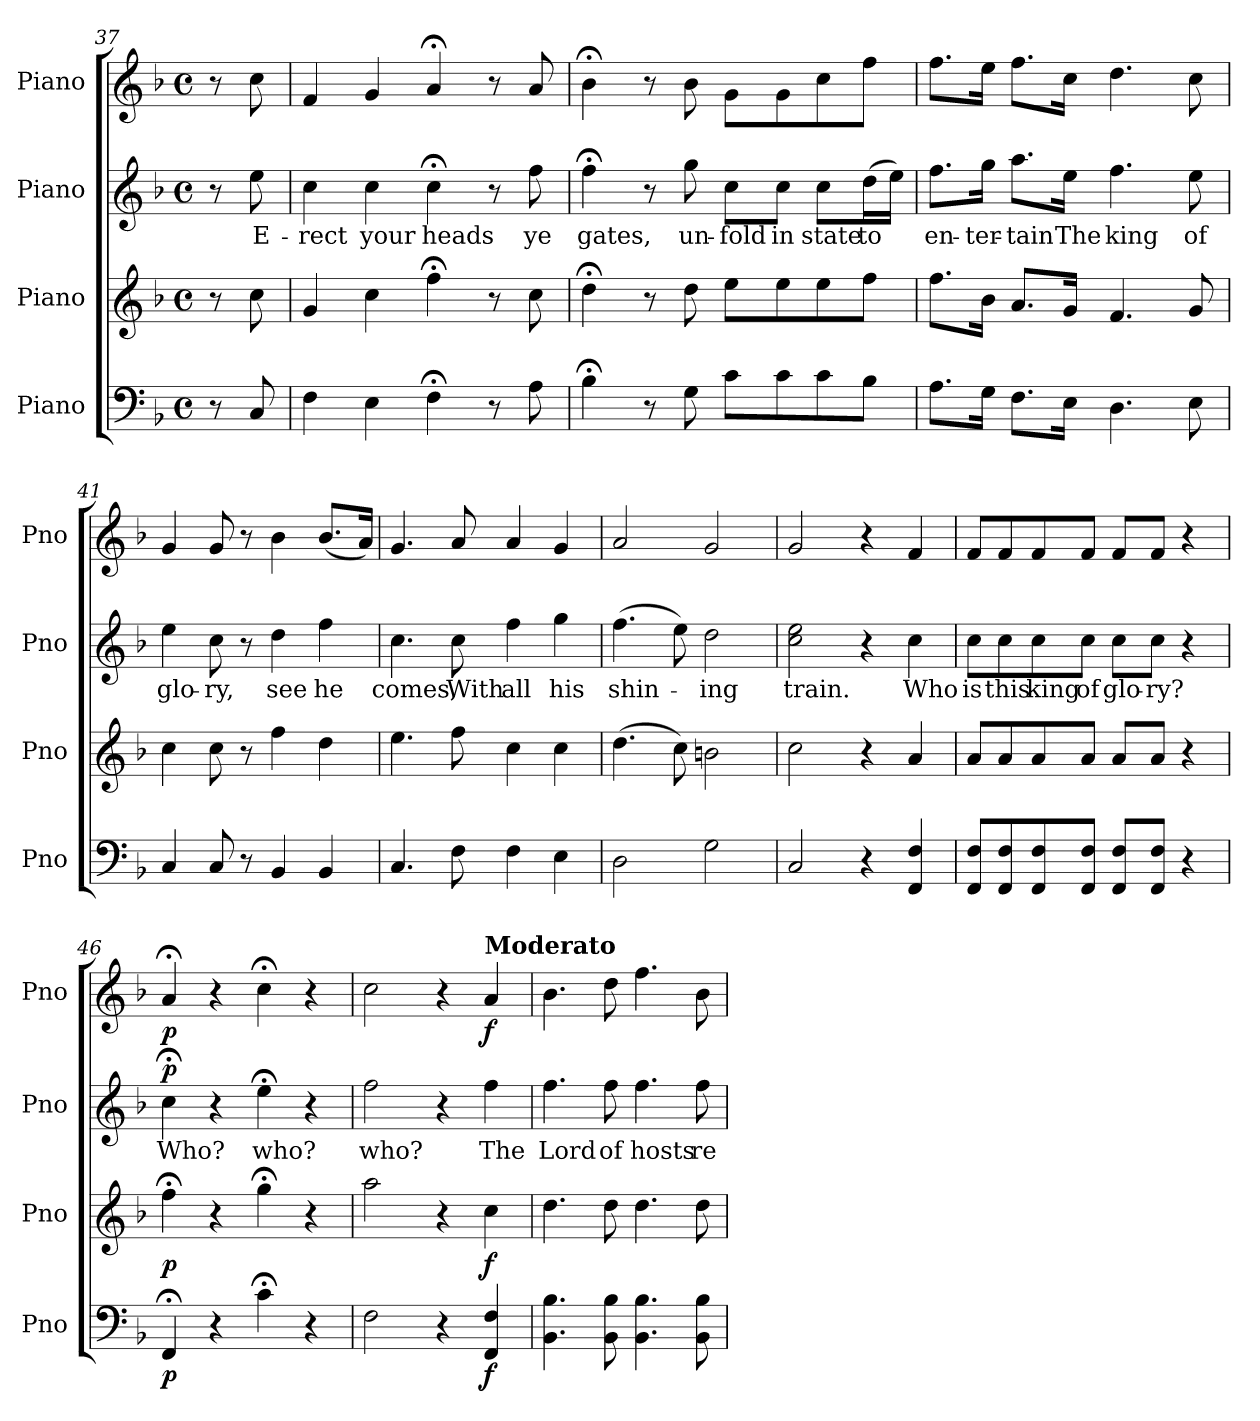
**kern	**dynam	**kern	**dynam	**kern	**text	**dynam	**kern	**dynam
*part4	*part4	*part3	*part3	*part2	*part2	*part2	*part1	*part1
*staff4	*staff4	*staff3	*staff3	*staff2	*staff2	*staff2	*staff1	*staff1
*I"Piano	*	*I"Piano	*	*I"Piano	*	*	*I"Piano	*
*I'Pno	*	*I'Pno	*	*I'Pno	*	*	*I'Pno	*
*clefF4	*	*clefG2	*	*clefG2	*	*	*clefG2	*
*k[b-]	*	*k[b-]	*	*k[b-]	*	*	*k[b-]	*
*M4/4	*	*M4/4	*	*M4/4	*	*	*M4/4	*
*met(c)	*	*met(c)	*	*met(c)	*	*	*met(c)	*
=37	=37	=37	=37	=37	=37	=37	=37	=37
8r	.	8r	.	8r	.	.	8r	.
!	!	!	!	!	!LO:LY:b	!	!	!
8C/	.	8cc\	.	8ee\	E-	.	8cc\	.
=38	=38	=38	=38	=38	=38	=38	=38	=38
!	!	!	!	!	!LO:LY:b	!	!	!
4F\	.	4g/	.	4cc\	-rect	.	4f/	.
!	!	!	!	!	!LO:LY:b	!	!	!
4E\	.	4cc\	.	4cc\	your	.	4g/	.
!	!	!	!	!	!LO:LY:b	!	!	!
4F;<\	.	4ff;<\	.	4cc;<\	heads	.	4a;</	.
8r	.	8r	.	8r	.	.	8r	.
!	!	!	!	!	!LO:LY:b	!	!	!
8A\	.	8cc\	.	8ff\	ye	.	8a/	.
=39	=39	=39	=39	=39	=39	=39	=39	=39
!	!	!	!	!	!LO:LY:b	!	!	!
4B-;<\	.	4dd;<\	.	4ff;<\	gates,	.	4b-;<\	.
8r	.	8r	.	8r	.	.	8r	.
!	!	!	!	!	!LO:LY:b	!	!	!
8G\	.	8dd\	.	8gg\	un-	.	8b-\	.
!	!	!	!	!	!LO:LY:b	!	!	!
8c\L	.	8ee\L	.	8cc\L	-fold	.	8g\L	.
!	!	!	!	!	!LO:LY:b	!	!	!
8c\	.	8ee\	.	8cc\J	in	.	8g\	.
!	!	!	!	!	!LO:LY:b	!	!	!
8c\	.	8ee\	.	8cc\L	state	.	8cc\	.
!	!	!	!	!	!LO:LY:b	!	!	!
8B-\J	.	8ff\J	.	(>16dd\L	to	.	8ff\J	.
.	.	.	.	16ee\JJ)	.	.	.	.
!!LO:LB:g=z
=40	=40	=40	=40	=40	=40	=40	=40	=40
!	!	!	!	!	!LO:LY:b	!	!	!
8.A\L	.	8.ff\L	.	8.ff\L	en-	.	8.ff\L	.
!	!	!	!	!	!LO:LY:b	!	!	!
16G\Jk	.	16b-\Jk	.	16gg\Jk	-ter-	.	16ee\Jk	.
!	!	!	!	!	!LO:LY:b	!	!	!
8.F\L	.	8.a/L	.	8.aa\L	-tain	.	8.ff\L	.
!	!	!	!	!	!LO:LY:b	!	!	!
16E\Jk	.	16g/Jk	.	16ee\Jk	The	.	16cc\Jk	.
!	!	!	!	!	!LO:LY:b	!	!	!
4.D\	.	4.f/	.	4.ff\	king	.	4.dd\	.
!	!	!	!	!	!LO:LY:b	!	!	!
8E\	.	8g/	.	8ee\	of	.	8cc\	.
=41	=41	=41	=41	=41	=41	=41	=41	=41
!	!	!	!	!	!LO:LY:b	!	!	!
4C/	.	4cc\	.	4ee\	glo-	.	4g/	.
!	!	!	!	!	!LO:LY:b	!	!	!
8C/	.	8cc\	.	8cc\	-ry,	.	8g/	.
8r	.	8r	.	8r	.	.	8r	.
!	!	!	!	!	!LO:LY:b	!	!	!
4BB-/	.	4ff\	.	4dd\	see	.	4b-\	.
!	!	!	!	!	!LO:LY:b	!	!	!
4BB-/	.	4dd\	.	4ff\	he	.	(<8.b-/L	.
.	.	.	.	.	.	.	16a/Jk)	.
=42	=42	=42	=42	=42	=42	=42	=42	=42
!	!	!	!	!	!LO:LY:b	!	!	!
4.C/	.	4.ee\	.	4.cc\	comes,	.	4.g/	.
!	!	!	!	!	!LO:LY:b	!	!	!
8F\	.	8ff\	.	8cc\	With	.	8a/	.
!	!	!	!	!	!LO:LY:b	!	!	!
4F\	.	4cc\	.	4ff\	all	.	4a/	.
!	!	!	!	!	!LO:LY:b	!	!	!
4E\	.	4cc\	.	4gg\	his	.	4g/	.
=43	=43	=43	=43	=43	=43	=43	=43	=43
!	!	!	!	!	!LO:LY:b	!	!	!
2D\	.	(>4.dd\	.	(>4.ff\	shin-	.	2a/	.
.	.	8cc\)	.	8ee\)	.	.	.	.
!	!	!	!	!	!LO:LY:b	!	!	!
2G\	.	2bn\	.	2dd\	-ing	.	2g/	.
=44	=44	=44	=44	=44	=44	=44	=44	=44
!	!	!	!	!	!LO:LY:b	!	!	!
2C/	.	2cc\	.	2cc\ 2ee\	train.	.	2g/	.
4r	.	4r	.	4r	.	.	4r	.
!	!	!	!	!	!LO:LY:b	!	!	!
4FF/ 4F/	.	4a/	.	4cc\	Who	.	4f/	.
!!LO:LB:g=z
=45	=45	=45	=45	=45	=45	=45	=45	=45
!	!	!	!	!	!LO:LY:b	!	!	!
8FF/ 8F/L	.	8a/L	.	8cc\L	is	.	8f/L	.
!	!	!	!	!	!LO:LY:b	!	!	!
8FF/ 8F/	.	8a/	.	8cc\	this	.	8f/	.
!	!	!	!	!	!LO:LY:b	!	!	!
8FF/ 8F/	.	8a/	.	8cc\	king	.	8f/	.
!	!	!	!	!	!LO:LY:b	!	!	!
8FF/ 8F/J	.	8a/J	.	8cc\J	of	.	8f/J	.
!	!	!	!	!	!LO:LY:b	!	!	!
8FF/ 8F/L	.	8a/L	.	8cc\L	glo-	.	8f/L	.
!	!	!	!	!	!LO:LY:b	!	!	!
8FF/ 8F/J	.	8a/J	.	8cc\J	-ry?	.	8f/J	.
4r	.	4r	.	4r	.	.	4r	.
=46	=46	=46	=46	=46	=46	=46	=46	=46
!	!LO:DY:b	!	!LO:DY:b	!	!LO:LY:b	!LO:DY:b	!	!LO:DY:b
4FF;</	p	4ff;<\	p	4cc;<\	Who?	p	4a;</	p
4r	.	4r	.	4r	.	.	4r	.
!	!	!	!	!	!LO:LY:b	!	!	!
4c;<\	.	4gg;<\	.	4ee;<\	who?	.	4cc;<\	.
4r	.	4r	.	4r	.	.	4r	.
=47	=47	=47	=47	=47	=47	=47	=47	=47
!	!	!	!	!	!LO:LY:b	!	!	!
2F\	.	2aa\	.	2ff\	who?	.	2cc\	.
4r	.	4r	.	4r	.	.	4r	.
!	!	!	!	!	!	!	!LO:TX:a:B:t=Moderato	!
!	!LO:DY:b	!	!LO:DY:b	!	!LO:LY:b	!	!	!LO:DY:b
4FF/ 4F/	f	4cc\	f	4ff\	The	.	4a/	f
=48	=48	=48	=48	=48	=48	=48	=48	=48
!	!	!	!	!	!LO:LY:b	!	!	!
4.BB-\ 4.B-\	.	4.dd\	.	4.ff\	Lord	.	4.b-\	.
!	!	!	!	!	!LO:LY:b	!	!	!
8BB-\ 8B-\	.	8dd\	.	8ff\	of	.	8dd\	.
!	!	!	!	!	!LO:LY:b	!	!	!
4.BB-\ 4.B-\	.	4.dd\	.	4.ff\	hosts	.	4.ff\	.
!	!	!	!	!	!LO:LY:b	!	!	!
8BB-\ 8B-\	.	8dd\	.	8ff\	re-	.	8b-\	.
=	=	=	=	=	=	=	=	=
*-	*-	*-	*-	*-	*-	*-	*-	*-
